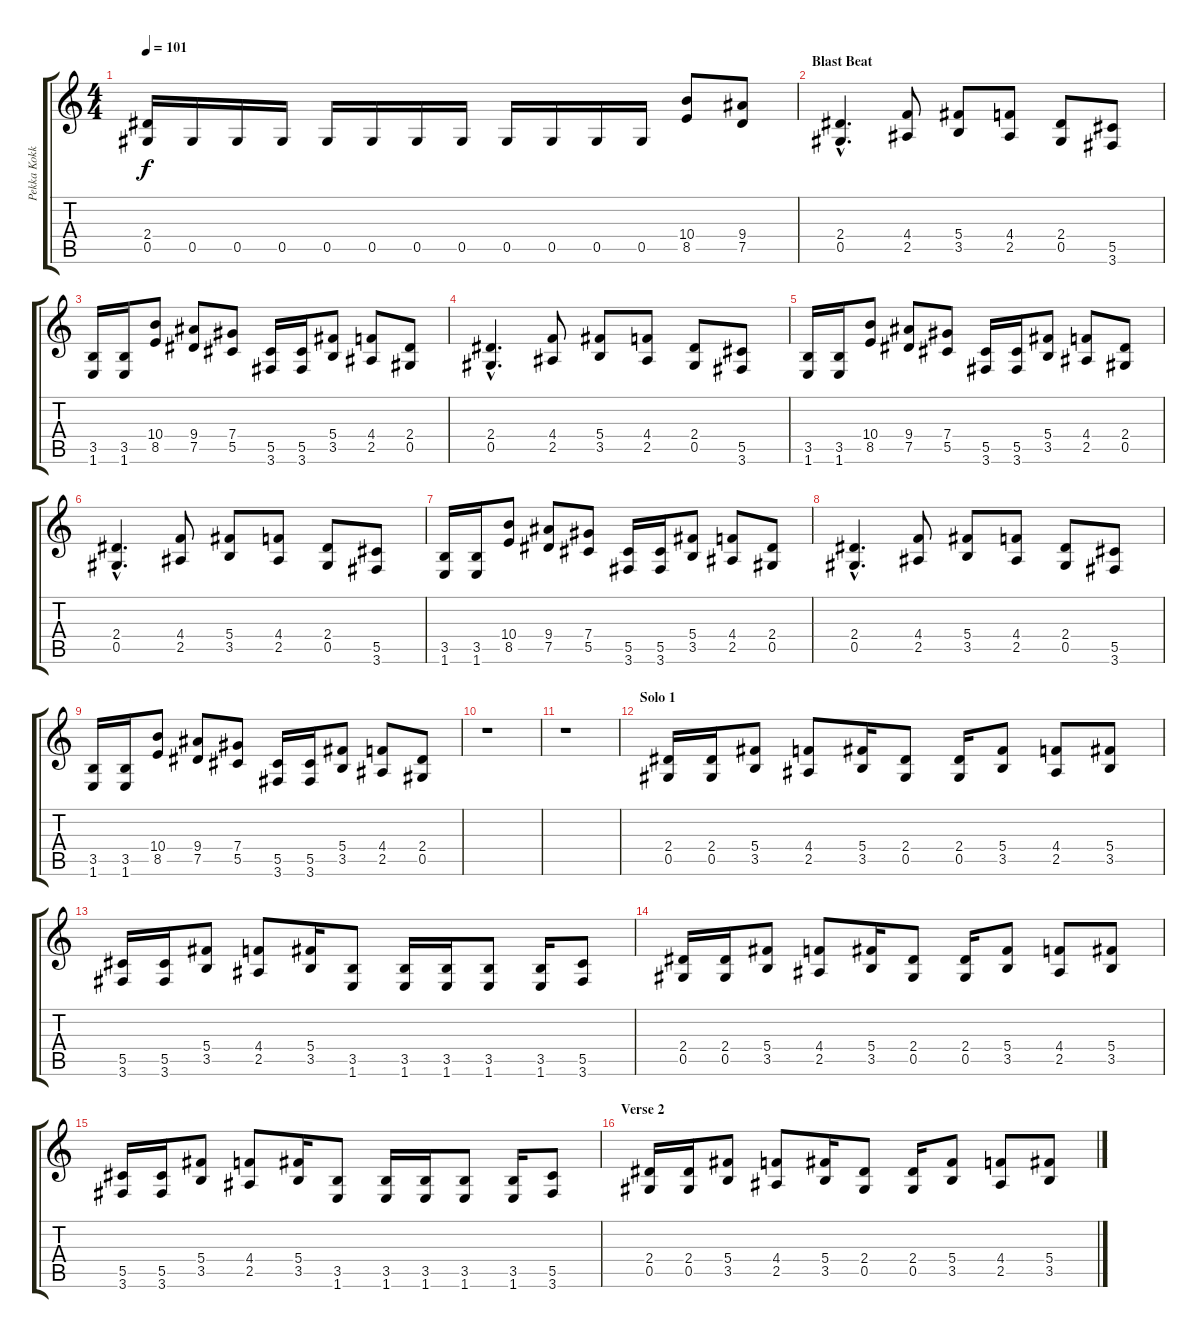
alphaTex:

\track ("Pekka Kokko" "Pekka Kokk") {instrument distortionguitar}
\staff {score tabs}
\tuning (Eb4 Bb3 Gb3 Db3 Ab2 Eb2) {hide}
\ts (4 4)
\tempo 101
\clef g2
\ks c
(2.4 0.5).16{dy f} 0.5.16 0.5.16 0.5.16 0.5.16 0.5.16 0.5.16 0.5.16 0.5.16 0.5.16 0.5.16 0.5.16 (10.4 8.5).8 (9.4 7.5).8 |
\section ("" "Blast Beat")
(2.4{hac} 0.5{hac}).4{d} (4.4 2.5).8 (5.4 3.5).8 (4.4 2.5).8 (2.4 0.5).8 (5.5 3.6).8 |
(3.5 1.6).16 (3.5 1.6).16 (10.4 8.5).8 (9.4 7.5).8 (7.4 5.5).8 (5.5 3.6).16 (5.5 3.6).16 (5.4 3.5).8 (4.4 2.5).8 (2.4 0.5).8 |
(2.4{hac} 0.5{hac}).4{d} (4.4 2.5).8 (5.4 3.5).8 (4.4 2.5).8 (2.4 0.5).8 (5.5 3.6).8 |
(3.5 1.6).16 (3.5 1.6).16 (10.4 8.5).8 (9.4 7.5).8 (7.4 5.5).8 (5.5 3.6).16 (5.5 3.6).16 (5.4 3.5).8 (4.4 2.5).8 (2.4 0.5).8 |
(2.4{hac} 0.5{hac}).4{d} (4.4 2.5).8 (5.4 3.5).8 (4.4 2.5).8 (2.4 0.5).8 (5.5 3.6).8 |
(3.5 1.6).16 (3.5 1.6).16 (10.4 8.5).8 (9.4 7.5).8 (7.4 5.5).8 (5.5 3.6).16 (5.5 3.6).16 (5.4 3.5).8 (4.4 2.5).8 (2.4 0.5).8 |
(2.4{hac} 0.5{hac}).4{d} (4.4 2.5).8 (5.4 3.5).8 (4.4 2.5).8 (2.4 0.5).8 (5.5 3.6).8 |
(3.5 1.6).16 (3.5 1.6).16 (10.4 8.5).8 (9.4 7.5).8 (7.4 5.5).8 (5.5 3.6).16 (5.5 3.6).16 (5.4 3.5).8 (4.4 2.5).8 (2.4 0.5).8 |
r.1 |
r.1 |
\section ("" "Solo 1")
(2.4 0.5).16 (2.4 0.5).16 (5.4 3.5).8 (4.4 2.5).8 (5.4 3.5).16 (2.4 0.5).8 (2.4 0.5).16 (5.4 3.5).8 (4.4 2.5).8 (5.4 3.5).8 |
(5.5 3.6).16 (5.5 3.6).16 (5.4 3.5).8 (4.4 2.5).8 (5.4 3.5).16 (3.5 1.6).8 (3.5 1.6).16 (3.5 1.6).16 (3.5 1.6).8 (3.5 1.6).16 (5.5 3.6).8 |
(2.4 0.5).16 (2.4 0.5).16 (5.4 3.5).8 (4.4 2.5).8 (5.4 3.5).16 (2.4 0.5).8 (2.4 0.5).16 (5.4 3.5).8 (4.4 2.5).8 (5.4 3.5).8 |
(5.5 3.6).16 (5.5 3.6).16 (5.4 3.5).8 (4.4 2.5).8 (5.4 3.5).16 (3.5 1.6).8 (3.5 1.6).16 (3.5 1.6).16 (3.5 1.6).8 (3.5 1.6).16 (5.5 3.6).8 |
\section ("" "Verse 2")
(2.4 0.5).16 (2.4 0.5).16 (5.4 3.5).8 (4.4 2.5).8 (5.4 3.5).16 (2.4 0.5).8 (2.4 0.5).16 (5.4 3.5).8 (4.4 2.5).8 (5.4 3.5).8
